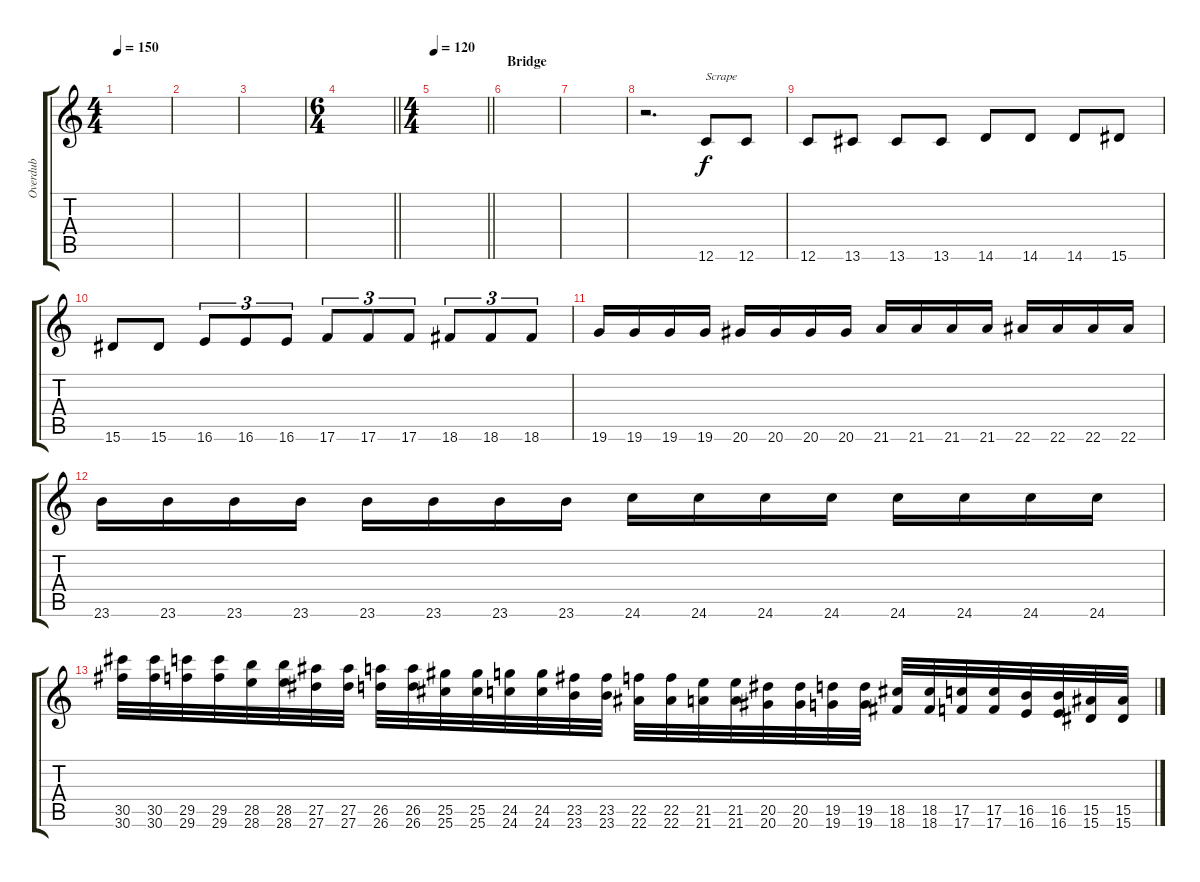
\track ("Overdub" "Overdub") {instrument distortionguitar}
\staff {score tabs}
\tuning (D4 A3 F3 C3 G2 C2) {hide}
\ts (4 4)
\tempo 150
\clef g2
\ks c
|
|
|
\ts (6 4)
\barLineRight lightlight
|
\ts (4 4)
\tempo 120
\barLineRight lightlight
|
\section ("" "Bridge")
|
|
r.2{d} 12.6.8{txt "Scrape" instrument guitarfretnoise} 12.6.8 |
12.6.8 13.6.8 13.6.8 13.6.8 14.6.8 14.6.8 14.6.8 15.6.8 |
15.6.8 15.6.8 16.6.8{tu (3 2)} 16.6.8{tu (3 2)} 16.6.8{tu (3 2)} 17.6.8{tu (3 2)} 17.6.8{tu (3 2)} 17.6.8{tu (3 2)} 18.6.8{tu (3 2)} 18.6.8{tu (3 2)} 18.6.8{tu (3 2)} |
19.6.16 19.6.16 19.6.16 19.6.16 20.6.16 20.6.16 20.6.16 20.6.16 21.6.16 21.6.16 21.6.16 21.6.16 22.6.16 22.6.16 22.6.16 22.6.16 |
23.6.16 23.6.16 23.6.16 23.6.16 23.6.16 23.6.16 23.6.16 23.6.16 24.6.16 24.6.16 24.6.16 24.6.16 24.6.16 24.6.16 24.6.16 24.6.16 |
(30.5 30.6).32 (30.5 30.6).32 (29.5 29.6).32 (29.5 29.6).32 (28.5 28.6).32 (28.5 28.6).32 (27.5 27.6).32 (27.5 27.6).32 (26.5 26.6).32 (26.5 26.6).32 (25.5 25.6).32 (25.5 25.6).32 (24.5 24.6).32 (24.5 24.6).32 (23.5 23.6).32 (23.5 23.6).32 (22.5 22.6).32 (22.5 22.6).32 (21.5 21.6).32 (21.5 21.6).32 (20.5 20.6).32 (20.5 20.6).32 (19.5 19.6).32 (19.5 19.6).32 (18.5 18.6).32 (18.5 18.6).32 (17.5 17.6).32 (17.5 17.6).32 (16.5 16.6).32 (16.5 16.6).32 (15.5 15.6).32 (15.5 15.6).32
